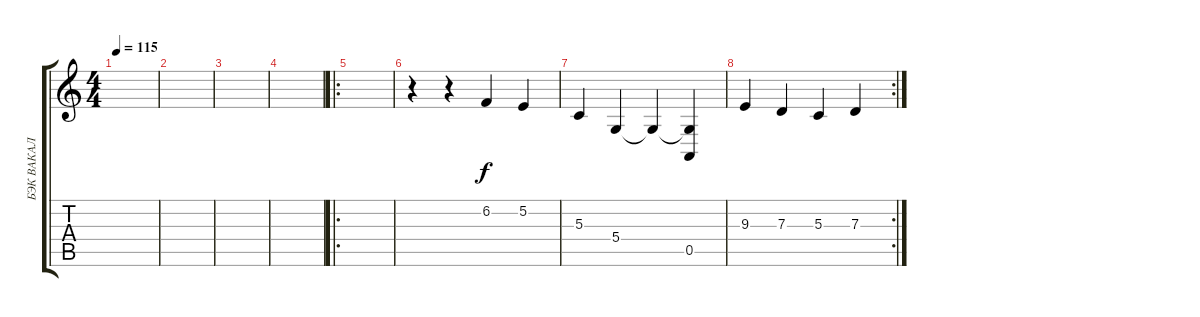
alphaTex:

\track ("БЭК ВАКАЛ" "БЭК ВАКАЛ") {instrument tuba}
\staff {score tabs}
\tuning (E4 B3 G3 D3 A2 E2) {hide}
\ts (4 4)
\tempo 115
\clef g2
\ks c
|
|
|
|
\ro
|
r.4 r.4 6.2.4 5.2.4 |
5.3.4 5.4.4 5.4{t}.4 (5.4{t} 0.5).4 |
\rc 2
9.3.4 7.3.4 5.3.4 7.3.4
